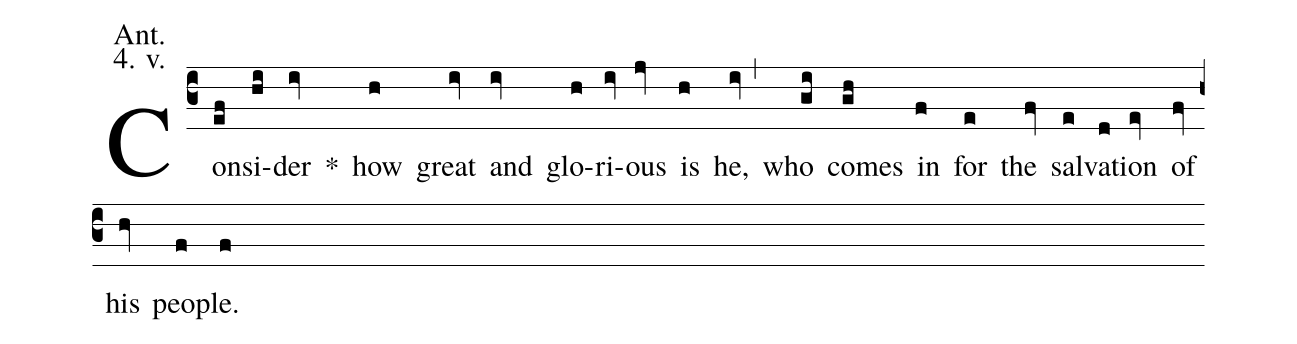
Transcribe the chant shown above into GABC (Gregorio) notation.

annotation: Ant.;
annotation: 4. v.;
%%
(c3) Con(ef)si(hi)der(iv) <sp>*</sp>() how(h) great(iv) and(iv) glo(h)ri(iv)ous(jv) is(h) he,(iv,) who(gi) comes(gh) in(f) for(e) the(fv) sal(e)va(d)tion(ev) of(fv) his(hv) peo(f)ple.(f)
